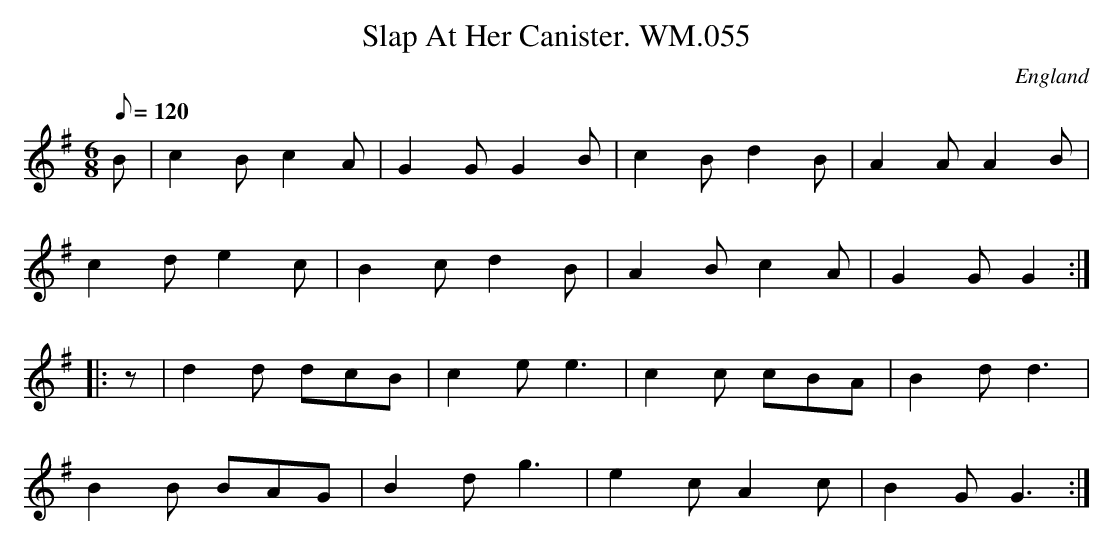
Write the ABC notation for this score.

X:1
T:Slap At Her Canister. WM.055
M:6/8
L:1/8
Q:120
O:England
K:G
B|c2Bc2A|G2GG2B|c2Bd2B|A2AA2B|!
c2de2c|B2cd2B|A2Bc2A|G2GG2:|!
|:z|d2d dcB|c2ee3|c2c cBA|B2dd3|!
B2B BAG|B2dg3|e2cA2c|B2GG3:|]
